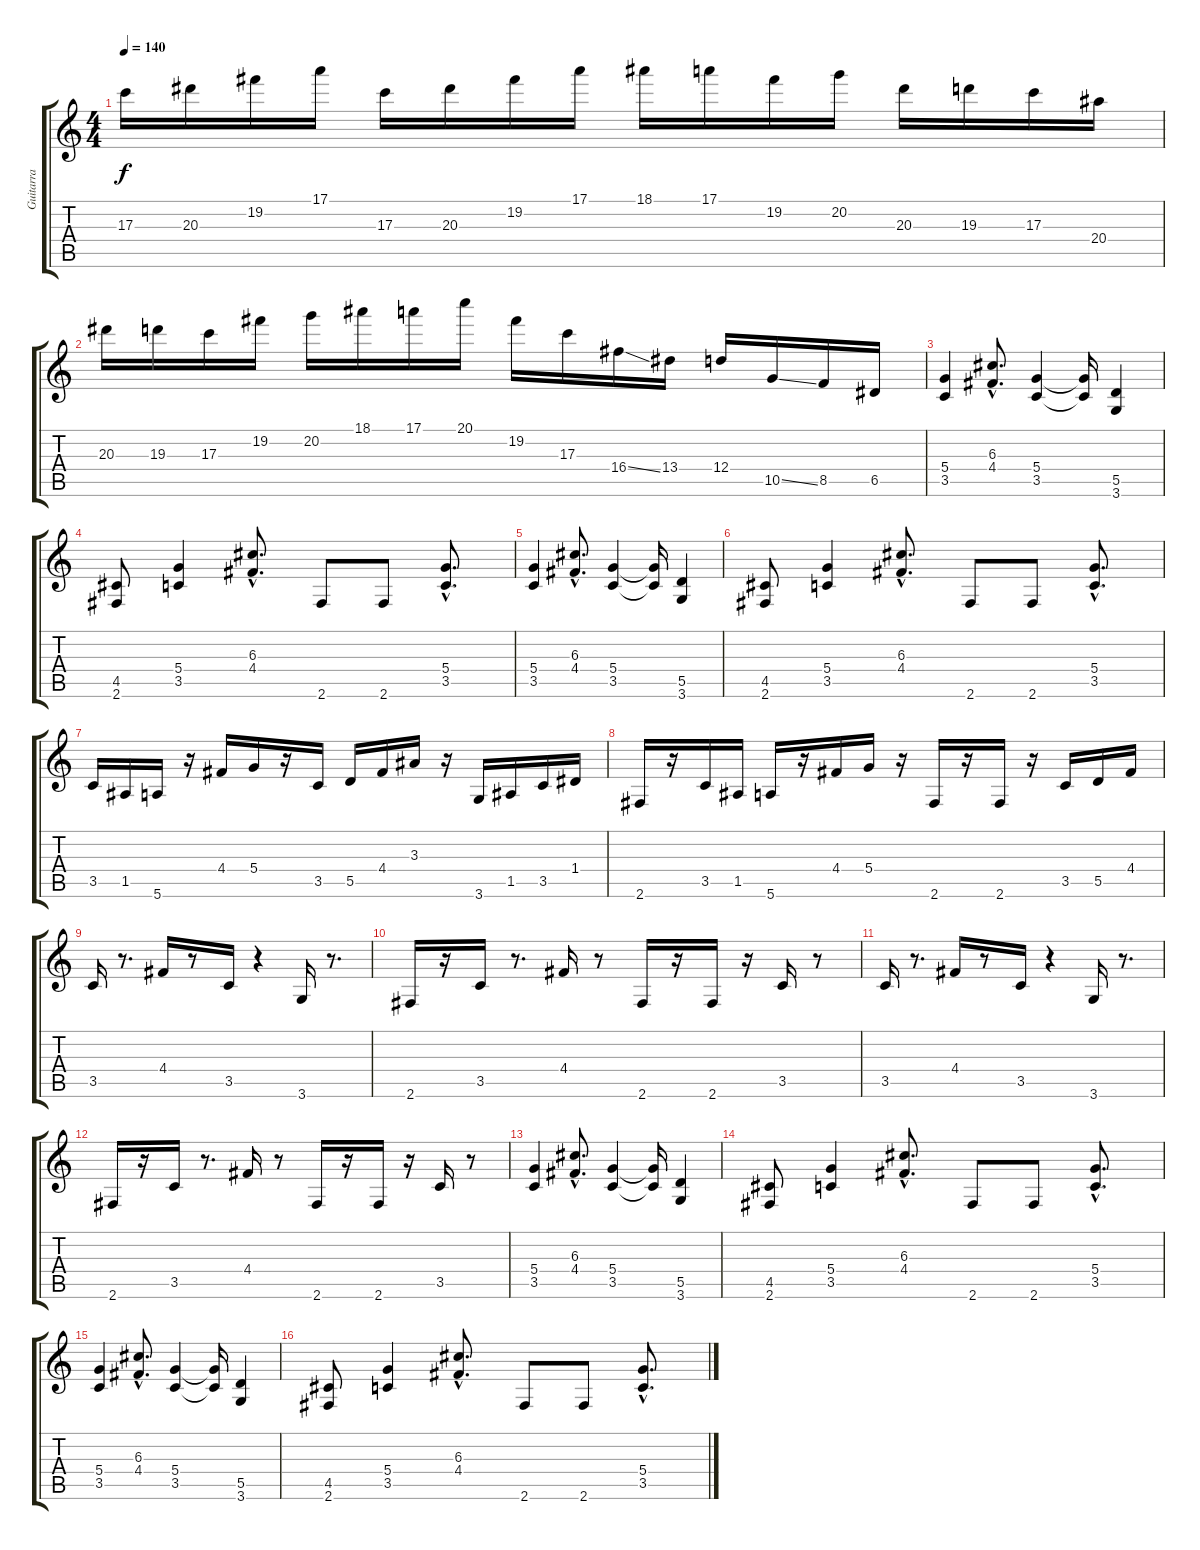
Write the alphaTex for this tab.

\track ("Guitarra" "Guitarra") {instrument distortionguitar}
\staff {score tabs}
\tuning (E4 B3 G3 D3 A2 E2) {hide}
\ts (4 4)
\tempo 140
\clef g2
\ks c
17.3.16{dy f} 20.3.16 19.2.16 17.1.16 17.3.16 20.3.16 19.2.16 17.1.16 18.1.16 17.1.16 19.2.16 20.2.16 20.3.16 19.3.16 17.3.16 20.4.16 |
20.3.16 19.3.16 17.3.16 19.2.16 20.2.16 18.1.16 17.1.16 20.1.16 19.2.16 17.3.16 16.4{ss}.16 13.4.16 12.4.16 10.5{ss}.16 8.5.16 6.5.16 |
(5.4 3.5).4 (6.3{hac} 4.4{hac}).8{d} (5.4 3.5).4 (5.4{t} 3.5{t}).16 (5.5 3.6).4 |
(4.5 2.6).8 (5.4 3.5).4 (6.3{hac} 4.4{hac}).8{d} 2.6.8 2.6.8 (5.4{hac} 3.5{hac}).8{d} |
(5.4 3.5).4 (6.3{hac} 4.4{hac}).8{d} (5.4 3.5).4 (5.4{t} 3.5{t}).16 (5.5 3.6).4 |
(4.5 2.6).8 (5.4 3.5).4 (6.3{hac} 4.4{hac}).8{d} 2.6.8 2.6.8 (5.4{hac} 3.5{hac}).8{d} |
3.5.16 1.5.16 5.6.16 r.16 4.4.16 5.4.16 r.16 3.5.16 5.5.16 4.4.16 3.3.16 r.16 3.6.16 1.5.16 3.5.16 1.4.16 |
2.6.16 r.16 3.5.16 1.5.16 5.6.16 r.16 4.4.16 5.4.16 r.16 2.6.16 r.16 2.6.16 r.16 3.5.16 5.5.16 4.4.16 |
3.5.16 r.8{d} 4.4.16 r.8 3.5.16 r.4 3.6.16 r.8{d} |
2.6.16 r.16 3.5.16 r.8{d} 4.4.16 r.8 2.6.16 r.16 2.6.16 r.16 3.5.16 r.8 |
3.5.16 r.8{d} 4.4.16 r.8 3.5.16 r.4 3.6.16 r.8{d} |
2.6.16 r.16 3.5.16 r.8{d} 4.4.16 r.8 2.6.16 r.16 2.6.16 r.16 3.5.16 r.8 |
(5.4 3.5).4 (6.3{hac} 4.4{hac}).8{d} (5.4 3.5).4 (5.4{t} 3.5{t}).16 (5.5 3.6).4 |
(4.5 2.6).8 (5.4 3.5).4 (6.3{hac} 4.4{hac}).8{d} 2.6.8 2.6.8 (5.4{hac} 3.5{hac}).8{d} |
(5.4 3.5).4 (6.3{hac} 4.4{hac}).8{d} (5.4 3.5).4 (5.4{t} 3.5{t}).16 (5.5 3.6).4 |
(4.5 2.6).8 (5.4 3.5).4 (6.3{hac} 4.4{hac}).8{d} 2.6.8 2.6.8 (5.4{hac} 3.5{hac}).8{d}
